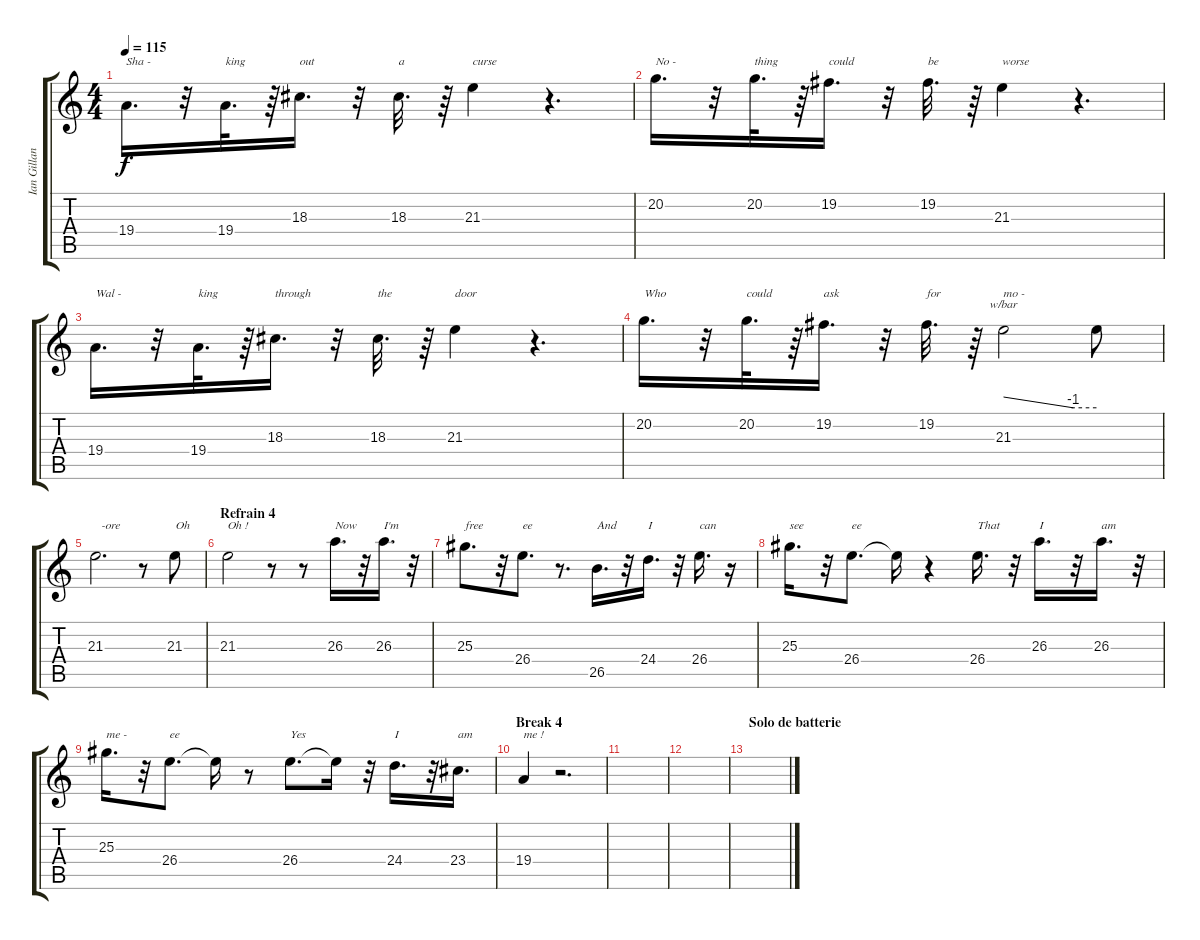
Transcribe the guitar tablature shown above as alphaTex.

\track ("Ian Gillan" "Ian Gillan") {instrument brasssection}
\staff {score tabs}
\tuning (E4 B3 G3 D3 A2 E2) {hide}
\ts (4 4)
\tempo 115
\clef g2
\ks c
19.4.16{d txt "Sha -" dy f} r.32 19.4.32{d txt "king"} r.64 18.3.16{d txt "out"} r.32 18.3.32{d txt "a"} r.64 21.3.4{txt "curse"} r.4{d} |
20.2.16{d txt "No -"} r.32 20.2.32{d txt "thing"} r.64 19.2.16{d txt "could"} r.32 19.2.32{d txt "be"} r.64 21.3.4{txt "worse"} r.4{d} |
19.4.16{d txt "Wal -"} r.32 19.4.32{d txt "king"} r.64 18.3.16{d txt "through"} r.32 18.3.32{d txt "the"} r.64 21.3.4{txt "door"} r.4{d} |
20.2.16{d txt "Who"} r.32 20.2.32{d txt "could"} r.64 19.2.16{d txt "ask"} r.32 19.2.32{d txt "for"} r.64 21.3.2{tbe (custom default 0 0 45 -4 60 -4) txt "mo -"} 21.3{t}.8 |
21.3.2{d txt "  -ore"} r.8{txt "           Oh       "} 21.3.8 |
\section ("" "Refrain 4")
21.3.2{txt "Oh !"} r.8 r.8 26.3.16{d txt "Now"} r.32 26.3.16{d txt "I'm"} r.32 |
25.3.8{d txt "free"} r.32 26.4.8{d txt "ee"} r.8{d} 26.5.16{d txt "And"} r.32 24.4.16{d txt "I"} r.32 26.4.16{d txt "can"} r.16 |
25.3.16{d txt "see"} r.32 26.4.8{d txt "ee"} 26.4{t}.16 r.4 26.4.16{d txt "That"} r.32 26.3.16{d txt "I"} r.32 26.3.16{d txt "am"} r.32 |
25.3.16{d txt "me -"} r.32 26.4.8{d txt "ee"} 26.4{t}.16 r.8 26.4.8{d txt "Yes "} 26.4{t}.16 r.32 24.4.16{d txt "I"} r.32 23.4.16{d txt "am"} |
\section ("" "Break 4")
19.4.4{txt "me !"} r.2{d} |
|
|
\section ("" "Solo de batterie")
